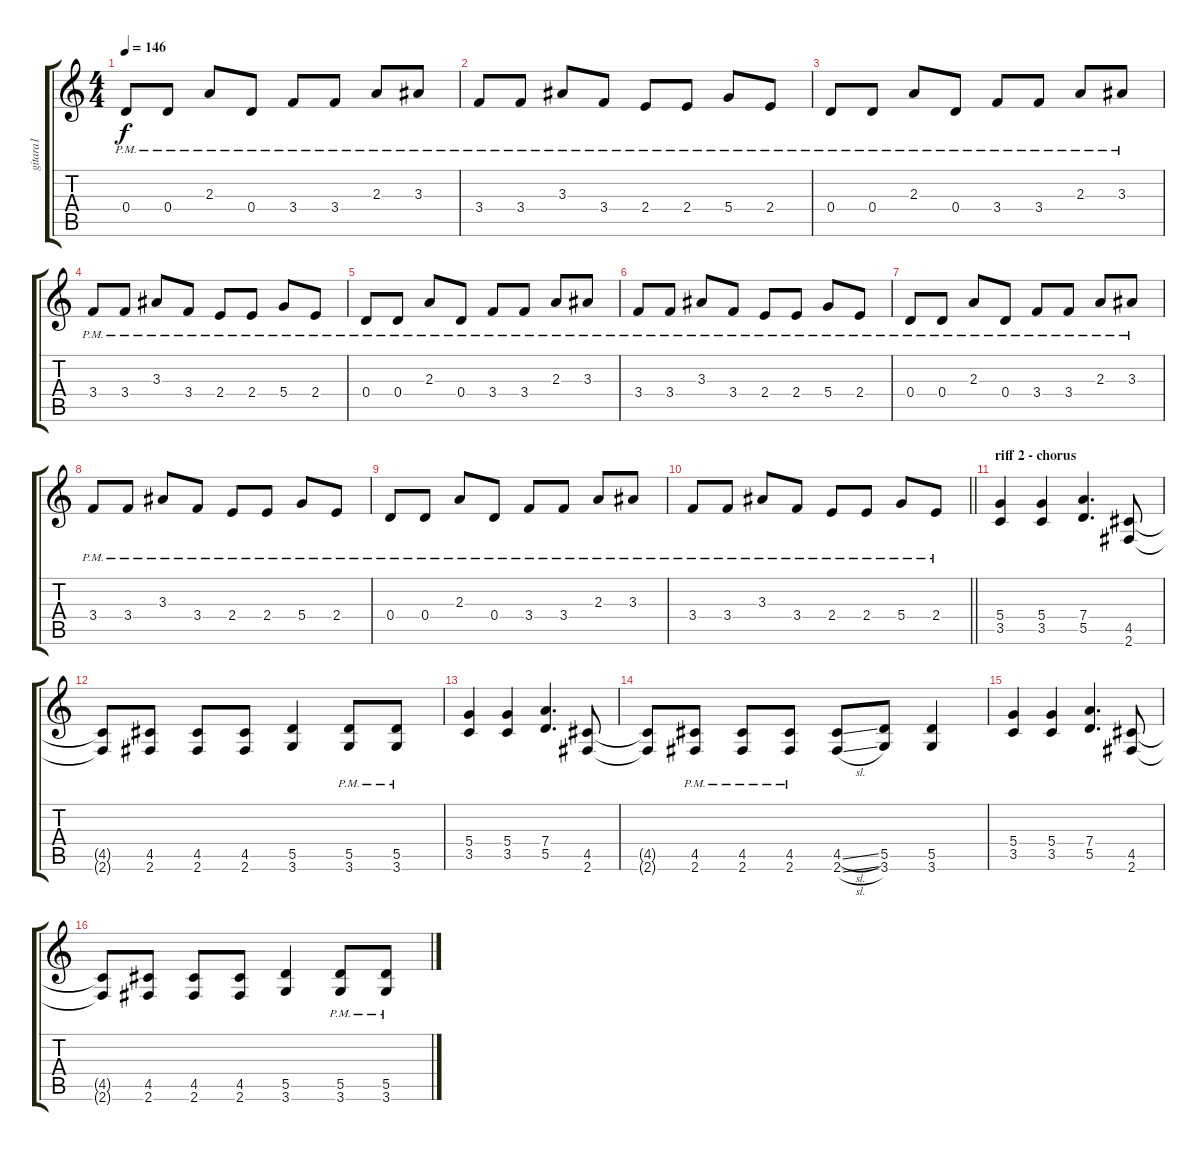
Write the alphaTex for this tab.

\track ("gitara1" "gitara1") {instrument distortionguitar}
\staff {score tabs}
\tuning (E4 B3 G3 D3 A2 E2) {hide}
\ts (4 4)
\tempo 146
\clef g2
\ks c
0.4{pm}.8{dy f} 0.4{pm}.8 2.3{pm}.8 0.4{pm}.8 3.4{pm}.8 3.4{pm}.8 2.3{pm}.8 3.3{pm}.8 |
3.4{pm}.8 3.4{pm}.8 3.3{pm}.8 3.4{pm}.8 2.4{pm}.8 2.4{pm}.8 5.4{pm}.8 2.4{pm}.8 |
0.4{pm}.8 0.4{pm}.8 2.3{pm}.8 0.4{pm}.8 3.4{pm}.8 3.4{pm}.8 2.3{pm}.8 3.3{pm}.8 |
3.4{pm}.8 3.4{pm}.8 3.3{pm}.8 3.4{pm}.8 2.4{pm}.8 2.4{pm}.8 5.4{pm}.8 2.4{pm}.8 |
0.4{pm}.8 0.4{pm}.8 2.3{pm}.8 0.4{pm}.8 3.4{pm}.8 3.4{pm}.8 2.3{pm}.8 3.3{pm}.8 |
3.4{pm}.8 3.4{pm}.8 3.3{pm}.8 3.4{pm}.8 2.4{pm}.8 2.4{pm}.8 5.4{pm}.8 2.4{pm}.8 |
0.4{pm}.8 0.4{pm}.8 2.3{pm}.8 0.4{pm}.8 3.4{pm}.8 3.4{pm}.8 2.3{pm}.8 3.3{pm}.8 |
3.4{pm}.8 3.4{pm}.8 3.3{pm}.8 3.4{pm}.8 2.4{pm}.8 2.4{pm}.8 5.4{pm}.8 2.4{pm}.8 |
0.4{pm}.8 0.4{pm}.8 2.3{pm}.8 0.4{pm}.8 3.4{pm}.8 3.4{pm}.8 2.3{pm}.8 3.3{pm}.8 |
\barLineRight lightlight
3.4{pm}.8 3.4{pm}.8 3.3{pm}.8 3.4{pm}.8 2.4{pm}.8 2.4{pm}.8 5.4{pm}.8 2.4{pm}.8 |
\section ("" "riff 2 - chorus")
(5.4 3.5).4 (5.4 3.5).4 (7.4 5.5).4{d} (4.5 2.6).8 |
(4.5{t} 2.6{t}).8 (4.5 2.6).8 (4.5 2.6).8 (4.5 2.6).8 (5.5 3.6).4 (5.5{pm} 3.6{pm}).8 (5.5{pm} 3.6{pm}).8 |
(5.4 3.5).4 (5.4 3.5).4 (7.4 5.5).4{d} (4.5 2.6).8 |
(4.5{t} 2.6{t}).8 (4.5{pm} 2.6{pm}).8 (4.5{pm} 2.6{pm}).8 (4.5{pm} 2.6{pm}).8 (4.5{sl} 2.6{sl}).8 (5.5 3.6).8 (5.5 3.6).4 |
(5.4 3.5).4 (5.4 3.5).4 (7.4 5.5).4{d} (4.5 2.6).8 |
(4.5{t} 2.6{t}).8 (4.5 2.6).8 (4.5 2.6).8 (4.5 2.6).8 (5.5 3.6).4 (5.5{pm} 3.6{pm}).8 (5.5{pm} 3.6{pm}).8
